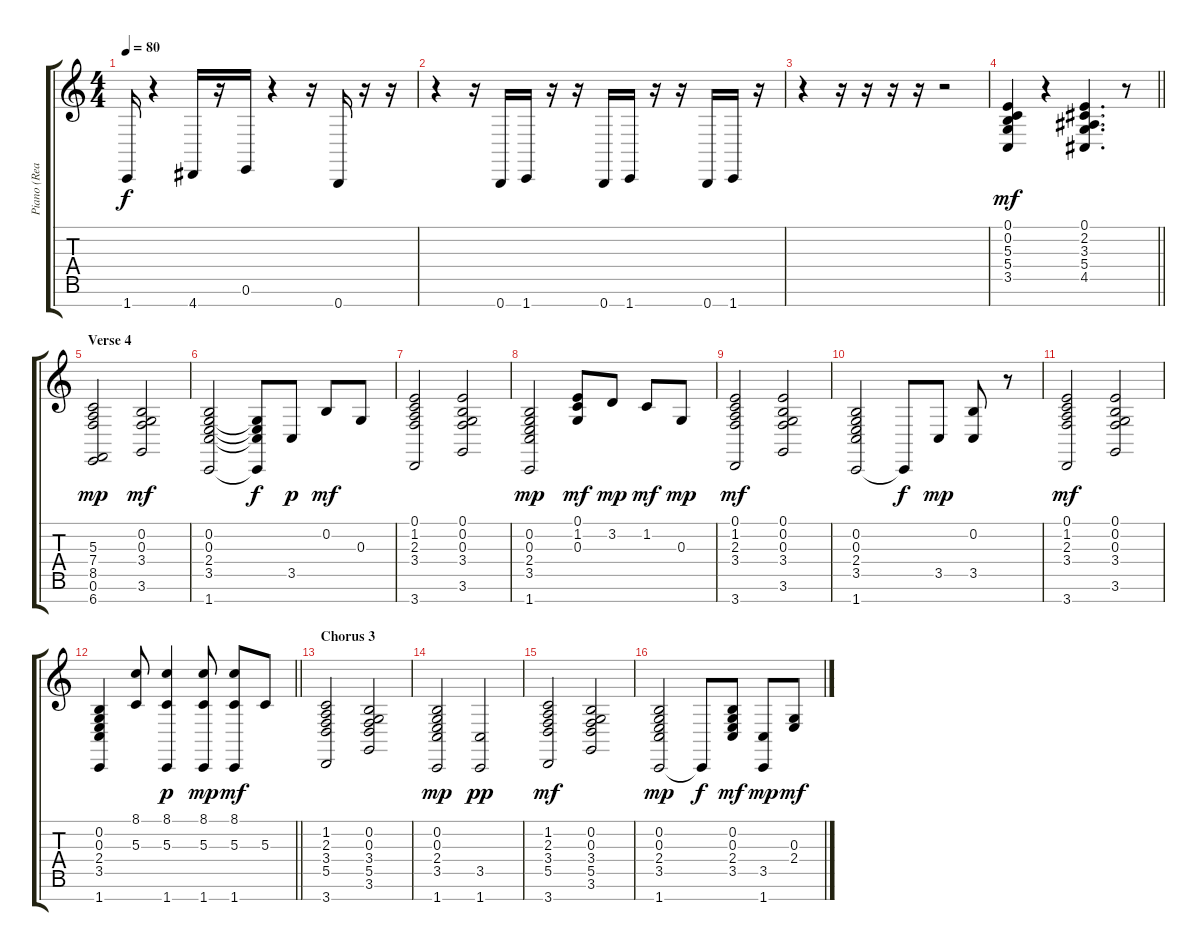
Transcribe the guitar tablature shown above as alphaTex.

\track ("Piano (Reading Only)" "Piano (Rea") {instrument acousticgrandpiano}
\staff {score tabs}
\tuning (E4 B3 G3 D3 A2 E2 B1) {hide}
\ts (4 4)
\tempo 80
\clef g2
\ks c
1.7.16{dy f} r.4 4.7.16 r.16 0.6.16 r.4 r.16 0.7.16 r.16 r.16 |
r.4 r.16 0.7.16 1.7.16 r.16 r.16 0.7.16 1.7.16 r.16 r.16 0.7.16 1.7.16 r.16 |
r.4 r.16 r.16 r.16 r.16 r.2 |
\barLineRight lightlight
(0.1 0.2 5.3 5.4 3.5).4{dy mf} r.4 (0.1 2.2 3.3 5.4 4.5).4{d} r.8 |
\section ("" "Verse 4")
(5.3 7.4 8.5 0.6 6.7).2{dy mp} (0.2 0.3 3.4 3.6).2{dy mf} |
(0.2 0.3 2.4 3.5 1.7).2 (0.3{t} 2.4{t} 3.5{t} 1.7{t}).8{dy f} 3.5.8{dy p} 0.2.8{dy mf} 0.3.8 |
(0.1 1.2 2.3 3.4 3.7).2 (0.1 0.2 0.3 3.4 3.6).2 |
(0.2 0.3 2.4 3.5 1.7).2{dy mp} (0.1 1.2 0.3).8{dy mf} 3.2.8{dy mp} 1.2.8{dy mf} 0.3.8{dy mp} |
(0.1 1.2 2.3 3.4 3.7).2{dy mf} (0.1 0.2 0.3 3.4 3.6).2 |
(0.2 0.3 2.4 3.5 1.7).2 1.7{t}.8{dy f} 3.5.8{dy mp} (0.2 3.5).8 r.8 |
(0.1 1.2 2.3 3.4 3.7).2{dy mf} (0.1 0.2 0.3 3.4 3.6).2 |
\barLineRight lightlight
(0.2 0.3 2.4 3.5 1.7).4 (8.1 5.3).8 (8.1 5.3 1.7).4{dy p} (8.1 5.3 1.7).8{dy mp} (8.1 5.3 1.7).8{dy mf} 5.3.8 |
\section ("" "Chorus 3")
(1.2 2.3 3.4 5.5 3.7).2 (0.2 0.3 3.4 5.5 3.6).2 |
(0.2 0.3 2.4 3.5 1.7).2{dy mp} (3.5 1.7).2{dy pp} |
(1.2 2.3 3.4 5.5 3.7).2{dy mf} (0.2 0.3 3.4 5.5 3.6).2 |
(0.2 0.3 2.4 3.5 1.7).2{dy mp} 1.7{t}.8{dy f} (0.2 0.3 2.4 3.5).8{dy mf} (3.5 1.7).8{dy mp} (0.3 2.4).8{dy mf}
